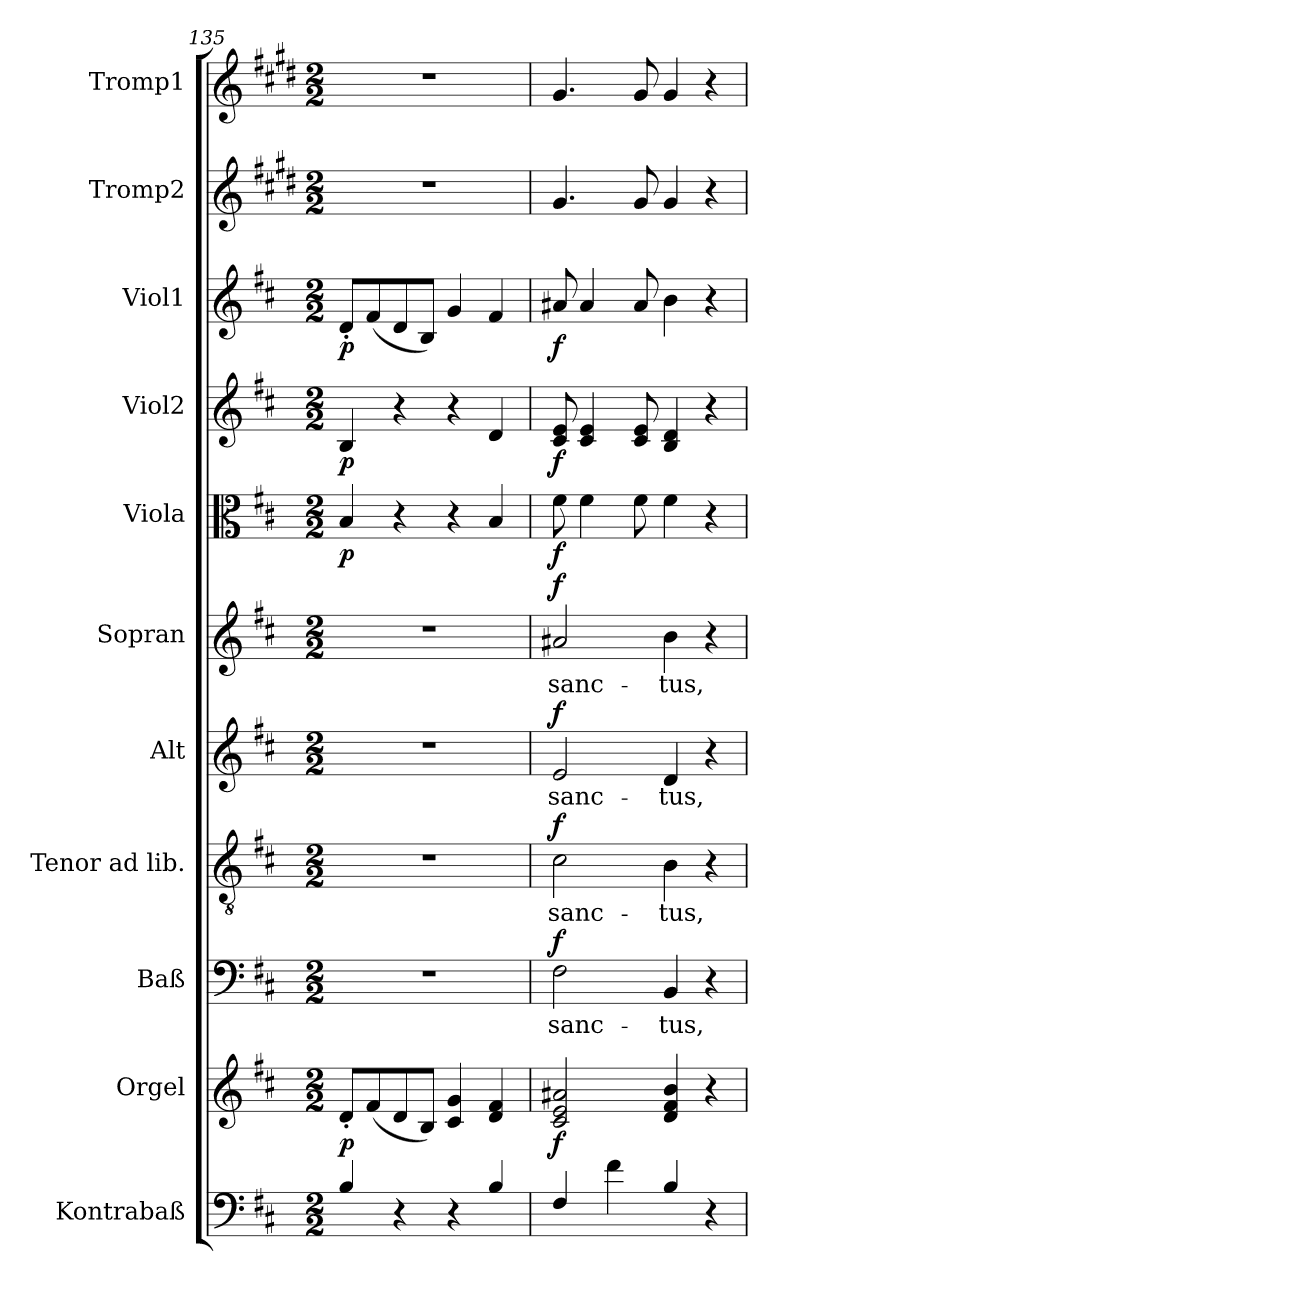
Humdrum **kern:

**kern	**dynam	**kern	**kern	**text	**dynam	**kern	**text	**dynam	**kern	**text	**dynam	**kern	**text	**dynam	**kern	**dynam	**kern	**dynam	**kern	**dynam	**kern	**kern
*part11	*part11	*part10	*part9	*part9	*part9	*part8	*part8	*part8	*part7	*part7	*part7	*part6	*part6	*part6	*part5	*part5	*part4	*part4	*part3	*part3	*part2	*part1
*staff11	*staff11	*staff10	*staff9	*staff9	*staff9	*staff8	*staff8	*staff8	*staff7	*staff7	*staff7	*staff6	*staff6	*staff6	*staff5	*staff5	*staff4	*staff4	*staff3	*staff3	*staff2	*staff1
*I"Kontrabaß	*	*I"Orgel	*I"Baß	*	*	*I"Tenor ad lib.	*	*	*I"Alt	*	*	*I"Sopran	*	*	*I"Viola	*	*I"Viol2	*	*I"Viol1	*	*I"Tromp2	*I"Tromp1
*	*	*	*	*	*	*	*	*	*	*	*	*	*	*	*I'Vla	*	*	*	*	*	*	*
*clefF4	*	*clefG2	*clefF4	*	*	*clefGv2	*	*	*clefG2	*	*	*clefG2	*	*	*clefC3	*	*clefG2	*	*clefG2	*	*clefG2	*clefG2
*ITrd7c12	*	*	*	*	*	*	*	*	*	*	*	*	*	*	*	*	*	*	*	*	*ITrd1c2	*ITrd1c2
*k[f#c#]	*	*k[f#c#]	*k[f#c#]	*	*	*k[f#c#]	*	*	*k[f#c#]	*	*	*k[f#c#]	*	*	*k[f#c#]	*	*k[f#c#]	*	*k[f#c#]	*	*k[f#c#]	*k[f#c#]
*D:	*	*D:	*D:	*	*	*D:	*	*	*D:	*	*	*D:	*	*	*D:	*	*D:	*	*D:	*	*D:	*D:
*M2/2	*	*M2/2	*M2/2	*	*	*M2/2	*	*	*M2/2	*	*	*M2/2	*	*	*M2/2	*	*M2/2	*	*M2/2	*	*M2/2	*M2/2
=135	=135	=135	=135	=135	=135	=135	=135	=135	=135	=135	=135	=135	=135	=135	=135	=135	=135	=135	=135	=135	=135	=135
!	!LO:DY:a	!	!	!	!	!	!	!	!	!	!	!	!	!	!	!LO:DY:b	!	!LO:DY:b	!	!LO:DY:b	!	!
4BB/	p	8d'</L	1r	.	.	1r	.	.	1r	.	.	1r	.	.	4B/	p	4B/	p	8d'</L	p	1r	1r
.	.	(<8f#/	.	.	.	.	.	.	.	.	.	.	.	.	.	.	.	.	(<8f#/	.	.	.
4r	.	8d/	.	.	.	.	.	.	.	.	.	.	.	.	4r	.	4r	.	8d/	.	.	.
.	.	8B/J)	.	.	.	.	.	.	.	.	.	.	.	.	.	.	.	.	8B/J)	.	.	.
4r	.	4c#/ 4g/	.	.	.	.	.	.	.	.	.	.	.	.	4r	.	4r	.	4g/	.	.	.
4BB/	.	4d/ 4f#/	.	.	.	.	.	.	.	.	.	.	.	.	4B/	.	4d/	.	4f#/	.	.	.
=136	=136	=136	=136	=136	=136	=136	=136	=136	=136	=136	=136	=136	=136	=136	=136	=136	=136	=136	=136	=136	=136	=136
!	!LO:DY:a	!	!	!LO:LY:b	!LO:DY:a	!	!LO:LY:b	!LO:DY:a	!	!LO:LY:b	!LO:DY:a	!	!LO:LY:b	!LO:DY:a	!	!LO:DY:b	!	!LO:DY:b	!	!LO:DY:b	!	!
4FF#/	f	2c#/ 2e/ 2a#X/	2F#\	sanc-	f	2c#\	sanc-	f	2e/	sanc-	f	2a#X/	sanc-	f	8f#\	f	8c#/ 8e/	f	8a#X/	f	4.f#/	4.f#/
.	.	.	.	.	.	.	.	.	.	.	.	.	.	.	4f#\	.	4c#/ 4e/	.	4a#/	.	.	.
4F#\	.	.	.	.	.	.	.	.	.	.	.	.	.	.	.	.	.	.	.	.	.	.
.	.	.	.	.	.	.	.	.	.	.	.	.	.	.	8f#\	.	8c#/ 8e/	.	8a#/	.	8f#/	8f#/
!	!	!	!	!LO:LY:b	!	!	!LO:LY:b	!	!	!LO:LY:b	!	!	!LO:LY:b	!	!	!	!	!	!	!	!	!
4BB/	.	4d/ 4f#/ 4b/	4BB/	-tus,	.	4B\	-tus,	.	4d/	-tus,	.	4b\	-tus,	.	4f#\	.	4B/ 4d/	.	4b\	.	4f#/	4f#/
4r	.	4r	4r	.	.	4r	.	.	4r	.	.	4r	.	.	4r	.	4r	.	4r	.	4r	4r
=	=	=	=	=	=	=	=	=	=	=	=	=	=	=	=	=	=	=	=	=	=	=
*-	*-	*-	*-	*-	*-	*-	*-	*-	*-	*-	*-	*-	*-	*-	*-	*-	*-	*-	*-	*-	*-	*-
